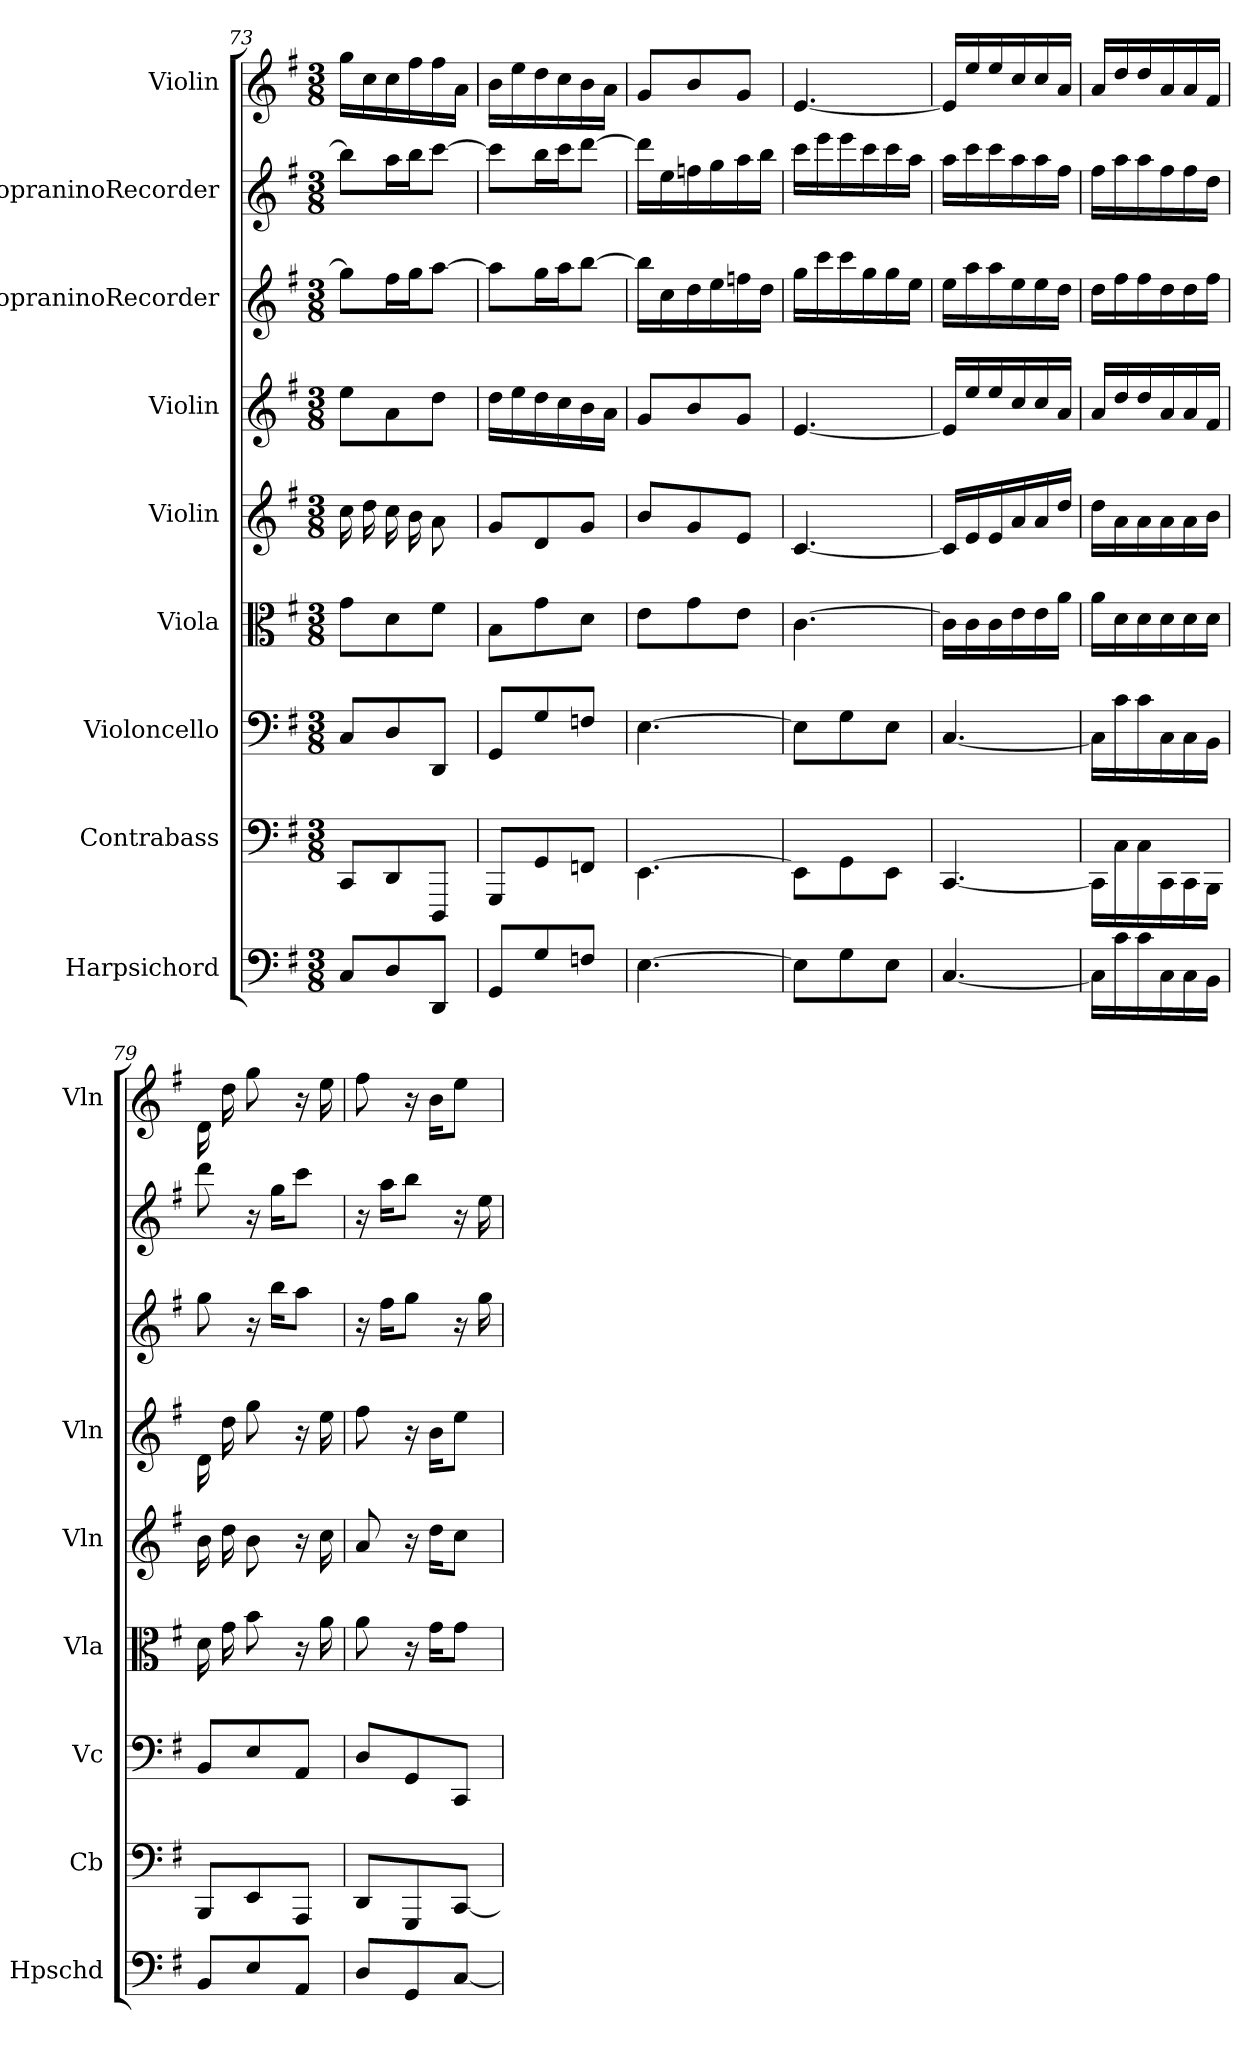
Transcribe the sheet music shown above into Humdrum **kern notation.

**kern	**kern	**kern	**kern	**kern	**kern	**kern	**kern	**kern
*part9	*part8	*part7	*part6	*part5	*part4	*part3	*part2	*part1
*staff9	*staff8	*staff7	*staff6	*staff5	*staff4	*staff3	*staff2	*staff1
*I"Harpsichord	*I"Contrabass	*I"Violoncello	*I"Viola	*I"Violin	*I"Violin	*I"SopraninoRecorder	*I"SopraninoRecorder	*I"Violin
*I'Hpschd	*I'Cb	*I'Vc	*I'Vla	*I'Vln	*I'Vln	*	*	*I'Vln
*clefF4	*clefF4	*clefF4	*clefC3	*clefG2	*clefG2	*clefG2	*clefG2	*clefG2
*k[f#]	*k[f#]	*k[f#]	*k[f#]	*k[f#]	*k[f#]	*k[f#]	*k[f#]	*k[f#]
*G:	*G:	*G:	*G:	*G:	*G:	*G:	*G:	*G:
*M3/8	*M3/8	*M3/8	*M3/8	*M3/8	*M3/8	*M3/8	*M3/8	*M3/8
=73	=73	=73	=73	=73	=73	=73	=73	=73
8C/L	8CC/L	8C/L	8g\L	16cc\	8ee\L	8gg\L]	8bb\L]	16gg\LL
.	.	.	.	16dd\	.	.	.	16cc\
8D/	8DD/	8D/	8d\	16cc\	8a\	16ff#\L	16aa\L	16cc\
.	.	.	.	16b\	.	16gg\J	16bb\J	16ff#\
8DD/J	8DDD/J	8DD/J	8f#\J	8a\	8dd\J	[8aa\J	[8ccc\J	16ff#\
.	.	.	.	.	.	.	.	16a\JJ
=74	=74	=74	=74	=74	=74	=74	=74	=74
8GG/L	8GGG/L	8GG/L	8B\L	8g/L	16dd\LL	8aa\L]	8ccc\L]	16b\LL
.	.	.	.	.	16ee\	.	.	16ee\
8G/	8GG/	8G/	8g\	8d/	16dd\	16gg\L	16bb\L	16dd\
.	.	.	.	.	16cc\	16aa\J	16ccc\J	16cc\
8Fn/J	8FFn/J	8Fn/J	8d\J	8g/J	16b\	[8bb\J	[8ddd\J	16b\
.	.	.	.	.	16a\JJ	.	.	16a\JJ
=75	=75	=75	=75	=75	=75	=75	=75	=75
[4.E\	[4.EE\	[4.E\	8e\L	8b/L	8g/L	16bb\LL]	16ddd\LL]	8g/L
.	.	.	.	.	.	16cc\	16ee\	.
.	.	.	8g\	8g/	8b/	16dd\	16ffn\	8b/
.	.	.	.	.	.	16ee\	16gg\	.
.	.	.	8e\J	8e/J	8g/J	16ffn\	16aa\	8g/J
.	.	.	.	.	.	16dd\JJ	16bb\JJ	.
=76	=76	=76	=76	=76	=76	=76	=76	=76
8E\L]	8EE\L]	8E\L]	[4.c\	[4.c/	[4.e/	16gg\LL	16ccc\LL	[4.e/
.	.	.	.	.	.	16ccc\	16eee\	.
8G\	8GG\	8G\	.	.	.	16ccc\	16eee\	.
.	.	.	.	.	.	16gg\	16ccc\	.
8E\J	8EE\J	8E\J	.	.	.	16gg\	16ccc\	.
.	.	.	.	.	.	16ee\JJ	16aa\JJ	.
=77	=77	=77	=77	=77	=77	=77	=77	=77
[4.C/	[4.CC/	[4.C/	16c\LL]	16c/LL]	16e/LL]	16ee\LL	16aa\LL	16e/LL]
.	.	.	16c\	16e/	16ee/	16aa\	16ccc\	16ee/
.	.	.	16c\	16e/	16ee/	16aa\	16ccc\	16ee/
.	.	.	16e\	16a/	16cc/	16ee\	16aa\	16cc/
.	.	.	16e\	16a/	16cc/	16ee\	16aa\	16cc/
.	.	.	16a\JJ	16dd/JJ	16a/JJ	16dd\JJ	16ff#\JJ	16a/JJ
=78	=78	=78	=78	=78	=78	=78	=78	=78
16C\LL]	16CC\LL]	16C\LL]	16a\LL	16dd\LL	16a/LL	16dd\LL	16ff#\LL	16a/LL
16c\	16C\	16c\	16d\	16a\	16dd/	16ff#\	16aa\	16dd/
16c\	16C\	16c\	16d\	16a\	16dd/	16ff#\	16aa\	16dd/
16C\	16CC\	16C\	16d\	16a\	16a/	16dd\	16ff#\	16a/
16C\	16CC\	16C\	16d\	16a\	16a/	16dd\	16ff#\	16a/
16BB\JJ	16BBB\JJ	16BB\JJ	16d\JJ	16b\JJ	16f#/JJ	16ff#\JJ	16dd\JJ	16f#/JJ
=79	=79	=79	=79	=79	=79	=79	=79	=79
8BB/L	8BBB/L	8BB/L	16d\	16b\	16d\	8gg\	8ddd\	16d\
.	.	.	16g\	16dd\	16dd\	.	.	16dd\
8E/	8EE/	8E/	8b\	8b\	8gg\	16r	16r	8gg\
.	.	.	.	.	.	16bb\KL	16gg\KL	.
8AA/J	8AAA/J	8AA/J	16r	16r	16r	8aa\J	8ccc\J	16r
.	.	.	16a\	16cc\	16ee\	.	.	16ee\
=80	=80	=80	=80	=80	=80	=80	=80	=80
8D/L	8DD/L	8D/L	8a\	8a/	8ff#\	16r	16r	8ff#\
.	.	.	.	.	.	16ff#\KL	16aa\KL	.
8GG/	8GGG/	8GG/	16r	16r	16r	8gg\J	8bb\J	16r
.	.	.	16g\KL	16dd\KL	16b\KL	.	.	16b\KL
[8C/J	[8CC/J	8CC/J	8g\J	8cc\J	8ee\J	16r	16r	8ee\J
.	.	.	.	.	.	16gg\	16ee\	.
=	=	=	=	=	=	=	=	=
*-	*-	*-	*-	*-	*-	*-	*-	*-
